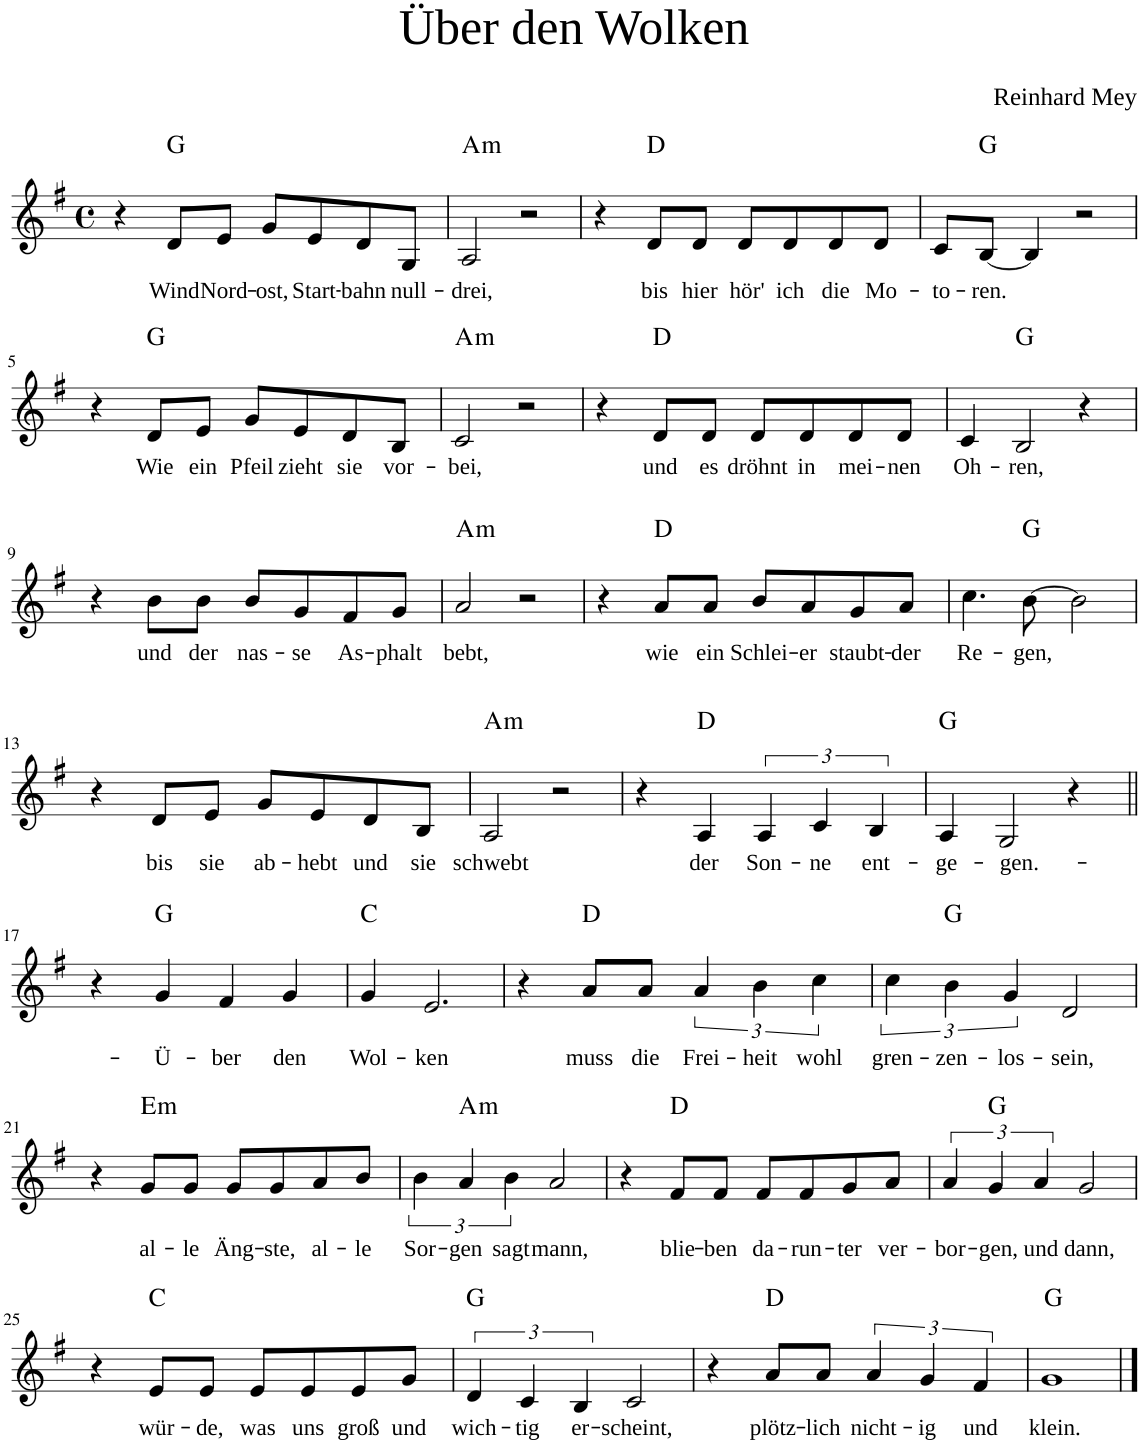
**kern	**text	**harte
*part1	*part1	*part1
*staff1	*staff1	*
*I"Piano	*	*
*I'Pno	*	*
*clefG2	*	*
*k[f#]	*	*
*M4/4	*	*
*met(c)	*	*
=1	=1	=1
4r	.	.
!	!LO:LY:b	!
8d/L	Wind	G:maj
!	!LO:LY:b	!
8e/J	Nord-	.
!	!LO:LY:b	!
8g/L	-ost,	.
!	!LO:LY:b	!
8e/	Start-	.
!	!LO:LY:b	!
8d/	-bahn	.
!	!LO:LY:b	!
8G/J	null-	.
=2	=2	=2
!	!LO:LY:b	!LO:H:kt=m
2A/	-drei,	A:min
2r	.	.
=3	=3	=3
4r	.	.
!	!LO:LY:b	!
8d/L	bis	D:maj
!	!LO:LY:b	!
8d/J	hier	.
!	!LO:LY:b	!
8d/L	hör'	.
!	!LO:LY:b	!
8d/	ich	.
!	!LO:LY:b	!
8d/	die	.
!	!LO:LY:b	!
8d/J	Mo-	.
=4	=4	=4
!	!LO:LY:b	!
8c/L	-to-	.
!	!LO:LY:b	!
[8B/J	-ren.	G:maj
4B/]	.	.
2r	.	.
!!LO:LB:g=z
=5	=5	=5
4r	.	.
!	!LO:LY:b	!
8d/L	Wie	G:maj
!	!LO:LY:b	!
8e/J	ein	.
!	!LO:LY:b	!
8g/L	Pfeil	.
!	!LO:LY:b	!
8e/	zieht	.
!	!LO:LY:b	!
8d/	sie	.
!	!LO:LY:b	!
8B/J	vor-	.
=6	=6	=6
!	!LO:LY:b	!LO:H:kt=m
2c/	-bei,	A:min
2r	.	.
=7	=7	=7
4r	.	.
!	!LO:LY:b	!
8d/L	und	D:maj
!	!LO:LY:b	!
8d/J	es	.
!	!LO:LY:b	!
8d/L	dröhnt	.
!	!LO:LY:b	!
8d/	in	.
!	!LO:LY:b	!
8d/	mei-	.
!	!LO:LY:b	!
8d/J	-nen	.
=8	=8	=8
!	!LO:LY:b	!
4c/	Oh-	.
!	!LO:LY:b	!
2B/	-ren,	G:maj
4r	.	.
!!LO:LB:g=z
=9	=9	=9
4r	.	.
!	!LO:LY:b	!
8b\L	und	.
!	!LO:LY:b	!
8b\J	der	.
!	!LO:LY:b	!
8b/L	nas-	.
!	!LO:LY:b	!
8g/	-se	.
!	!LO:LY:b	!
8f#/	As-	.
!	!LO:LY:b	!
8g/J	-phalt	.
=10	=10	=10
!	!LO:LY:b	!LO:H:kt=m
2a/	bebt,	A:min
2r	.	.
=11	=11	=11
4r	.	.
!	!LO:LY:b	!
8a/L	wie	D:maj
!	!LO:LY:b	!
8a/J	ein	.
!	!LO:LY:b	!
8b/L	Schlei-	.
!	!LO:LY:b	!
8a/	-er	.
!	!LO:LY:b	!
8g/	staubt-	.
!	!LO:LY:b	!
8a/J	-der	.
=12	=12	=12
!	!LO:LY:b	!
4.cc\	Re-	.
!	!LO:LY:b	!
[8b\	-gen,	G:maj
2b\]	.	.
!!LO:LB:g=z
=13	=13	=13
4r	.	.
!	!LO:LY:b	!
8d/L	bis	.
!	!LO:LY:b	!
8e/J	sie	.
!	!LO:LY:b	!
8g/L	ab-	.
!	!LO:LY:b	!
8e/	-hebt	.
!	!LO:LY:b	!
8d/	und	.
!	!LO:LY:b	!
8B/J	sie	.
=14	=14	=14
!	!LO:LY:b	!LO:H:kt=m
2A/	schwebt	A:min
2r	.	.
=15	=15	=15
4r	.	.
!	!LO:LY:b	!
4A/	der	D:maj
!	!LO:LY:b	!
6A/	Son-	.
!	!LO:LY:b	!
6c/	-ne	.
!	!LO:LY:b	!
6B/	ent-	.
=16	=16	=16
!	!LO:LY:b	!
4A/	-ge-	G:maj
!	!LO:LY:b	!
2G/	-gen.-	.
4r	.	.
!!LO:LB:g=z
=17||	=17||	=17||
4r	.	.
!	!LO:LY:b	!
4g/	-Ü-	G:maj
!	!LO:LY:b	!
4f#/	-ber	.
!	!LO:LY:b	!
4g/	den	.
=18	=18	=18
!	!LO:LY:b	!
4g/	Wol-	C:maj
!	!LO:LY:b	!
2.e/	-ken	.
=19	=19	=19
4r	.	.
!	!LO:LY:b	!
8a/L	muss	D:maj
!	!LO:LY:b	!
8a/J	die	.
!	!LO:LY:b	!
6a/	Frei-	.
!	!LO:LY:b	!
6b\	-heit	.
!	!LO:LY:b	!
6cc\	wohl	.
=20	=20	=20
!	!LO:LY:b	!
6cc\	gren-	.
!	!LO:LY:b	!
6b\	-zen-	G:maj
!	!LO:LY:b	!
6g/	-los-	.
!	!LO:LY:b	!
2d/	-sein,	.
!!LO:LB:g=z
=21	=21	=21
4r	.	.
!	!LO:LY:b	!LO:H:kt=m
8g/L	al-	E:min
!	!LO:LY:b	!
8g/J	-le	.
!	!LO:LY:b	!
8g/L	Äng-	.
!	!LO:LY:b	!
8g/	-ste,	.
!	!LO:LY:b	!
8a/	al-	.
!	!LO:LY:b	!
8b/J	-le	.
=22	=22	=22
!	!LO:LY:b	!
6b\	Sor-	.
!	!LO:LY:b	!LO:H:kt=m
6a/	-gen	A:min
!	!LO:LY:b	!
6b\	sagt	.
!	!LO:LY:b	!
2a/	mann,	.
=23	=23	=23
4r	.	.
!	!LO:LY:b	!
8f#/L	blie-	D:maj
!	!LO:LY:b	!
8f#/J	-ben	.
!	!LO:LY:b	!
8f#/L	da-	.
!	!LO:LY:b	!
8f#/	-run-	.
!	!LO:LY:b	!
8g/	-ter	.
!	!LO:LY:b	!
8a/J	ver-	.
=24	=24	=24
!	!LO:LY:b	!
6a/	-bor-	.
!	!LO:LY:b	!
6g/	-gen,	G:maj
!	!LO:LY:b	!
6a/	und	.
!	!LO:LY:b	!
2g/	dann,	.
!!LO:LB:g=z
=25	=25	=25
4r	.	.
!	!LO:LY:b	!
8e/L	wür-	C:maj
!	!LO:LY:b	!
8e/J	-de,	.
!	!LO:LY:b	!
8e/L	was	.
!	!LO:LY:b	!
8e/	uns	.
!	!LO:LY:b	!
8e/	groß	.
!	!LO:LY:b	!
8g/J	und	.
=26	=26	=26
!	!LO:LY:b	!
6d/	wich-	G:maj
!	!LO:LY:b	!
6c/	-tig	.
!	!LO:LY:b	!
6B/	er-	.
!	!LO:LY:b	!
2c/	-scheint,	.
=27	=27	=27
4r	.	.
!	!LO:LY:b	!
8a/L	plötz-	D:maj
!	!LO:LY:b	!
8a/J	-lich	.
!	!LO:LY:b	!
6a/	nicht-	.
!	!LO:LY:b	!
6g/	-ig	.
!	!LO:LY:b	!
6f#/	und	.
=28	=28	=28
!	!LO:LY:b	!
1g	klein.	G:maj
==	==	==
*-	*-	*-
